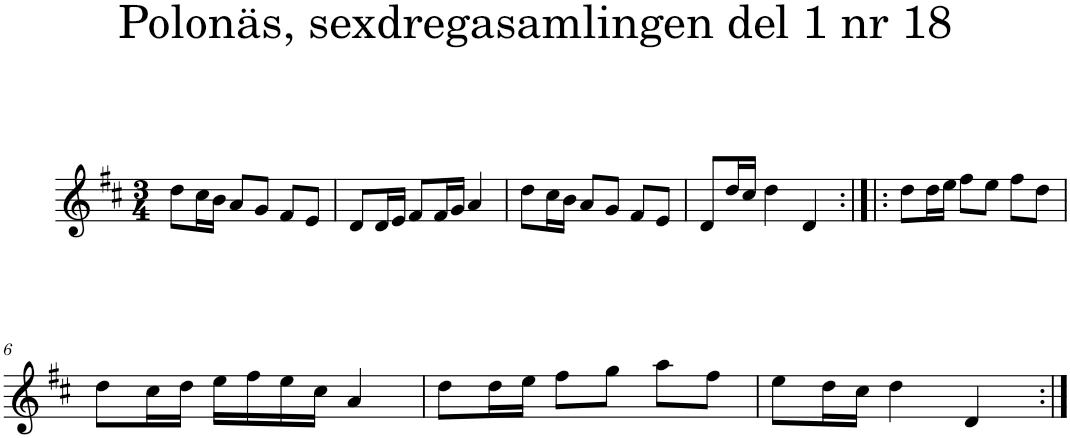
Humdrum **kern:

**kern
*part1
*staff1
*I"Piano
*I'Pno
*clefG2
*k[f#c#]
*D:
*M3/4
=1
8dd\L
16cc#\L
16b\JJ
8a/L
8g/J
8f#/L
8e/J
=2
8d/L
16d/L
16e/JJ
8f#/L
16f#/L
16g/JJ
4a/
=3
8dd\L
16cc#\L
16b\JJ
8a/L
8g/J
8f#/L
8e/J
=4
8d/L
16dd/L
16cc#/JJ
4dd\
4d/
=5:|!|:
8dd\L
16dd\L
16ee\JJ
8ff#\L
8ee\J
8ff#\L
8dd\J
!!LO:LB:g=z
=6
8dd\L
16cc#\L
16dd\JJ
16ee\LL
16ff#\
16ee\
16cc#\JJ
4a/
=7
8dd\L
16dd\L
16ee\JJ
8ff#\L
8gg\J
8aa\L
8ff#\J
=8
8ee\L
16dd\L
16cc#\JJ
4dd\
4d/
=:|!
*-
